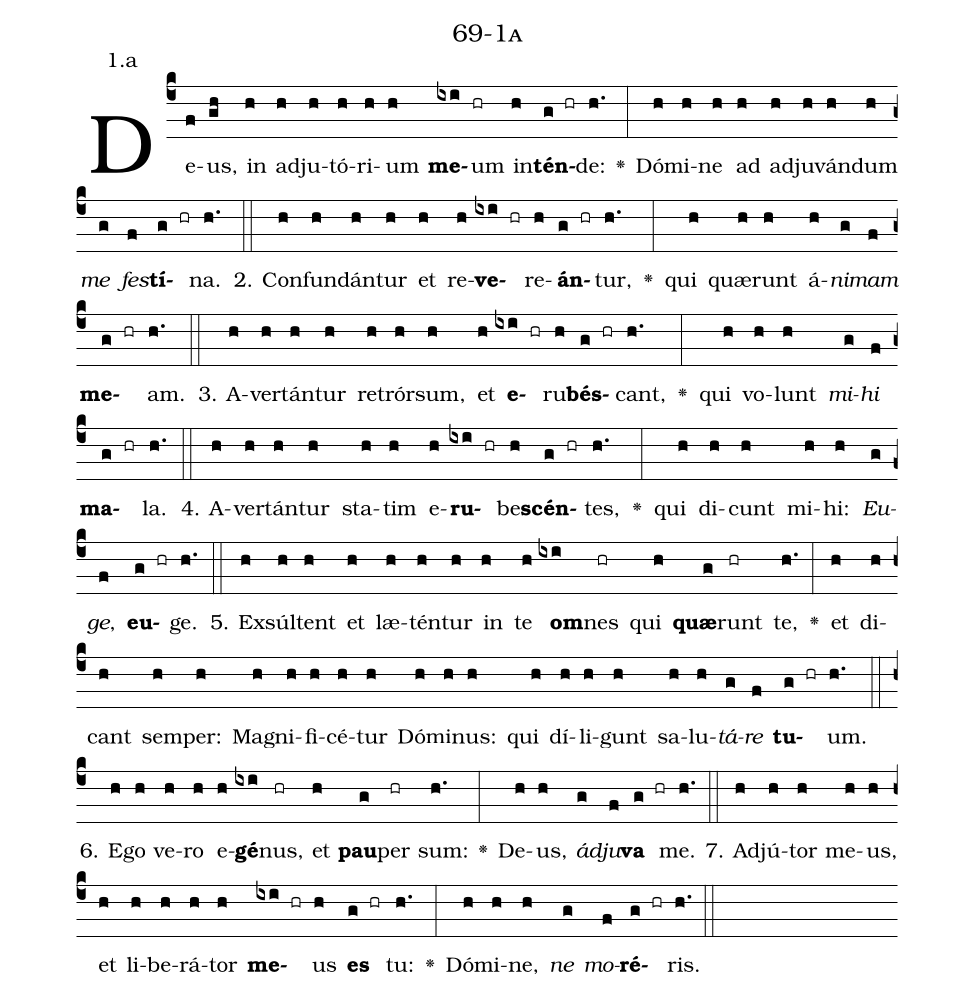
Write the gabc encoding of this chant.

name: 69-1a;
annotation: 1.a;
%%
(c4)De(f)us,(gh) in(h) ad(h)ju(h)tó(h)ri(h)um(h) <b>me</b>(ixi)um(hr) in(h)<b>tén</b>(g hr)de:(h.) <v>\greheightstar</v>(:) Dó(h)mi(h)ne(h) ad(h) ad(h)ju(h)ván(h)dum(h) <i>me</i>(g) <i>fes</i>(f)<b>tí</b>(g hr)na.(h.) (::)
2. Con(h)fun(h)dán(h)tur(h) et(h) re(h)<b>ve</b>(ixi hr)re(h)<b>án</b>(g hr)tur,(h.) <v>\greheightstar</v>(:) qui(h) quæ(h)runt(h) á(h)<i>ni</i>(g)<i>mam</i>(f) <b>me</b>(g hr)am.(h.) (::)
3. A(h)ver(h)tán(h)tur(h) re(h)trór(h)sum,(h) et(h) <b>e</b>(ixi hr)ru(h)<b>bés</b>(g hr)cant,(h.) <v>\greheightstar</v>(:) qui(h) vo(h)lunt(h) <i>mi</i>(g)<i>hi</i>(f) <b>ma</b>(g hr)la.(h.) (::)
4. A(h)ver(h)tán(h)tur(h) sta(h)tim(h) e(h)<b>ru</b>(ixi hr)be(h)<b>scén</b>(g hr)tes,(h.) <v>\greheightstar</v>(:) qui(h) di(h)cunt(h) mi(h)hi:(h) <i>Eu</i>(g)<i>ge</i>,(f) <b>eu</b>(g hr)ge.(h.) (::)
5. Ex(h)súl(h)tent(h) et(h) læ(h)tén(h)tur(h) in(h) te(h) <b>om</b>(ixi)nes(hr) qui(h) <b>quæ</b>(g)runt(hr) te,(h.) <v>\greheightstar</v>(:) et(h) di(h)cant(h) sem(h)per:(h) Ma(h)gni(h)fi(h)cé(h)tur(h) Dó(h)mi(h)nus:(h) qui(h) dí(h)li(h)gunt(h) sa(h)lu(h)<i>tá</i>(g)<i>re</i>(f) <b>tu</b>(g hr)um.(h.) (::)
6. E(h)go(h) ve(h)ro(h) e(h)<b>gé</b>(ixi)nus,(hr) et(h) <b>pau</b>(g)per(hr) sum:(h.) <v>\greheightstar</v>(:) De(h)us,(h) <i>ád</i>(g)<i>ju</i>(f)<b>va</b>(g hr) me.(h.) (::)
7. Ad(h)jú(h)tor(h) me(h)us,(h) et(h) li(h)be(h)rá(h)tor(h) <b>me</b>(ixi hr)us(h) <b>es</b>(g hr) tu:(h.) <v>\greheightstar</v>(:) Dó(h)mi(h)ne,(h) <i>ne</i>(g) <i>mo</i>(f)<b>ré</b>(g hr)ris.(h.) (::)
